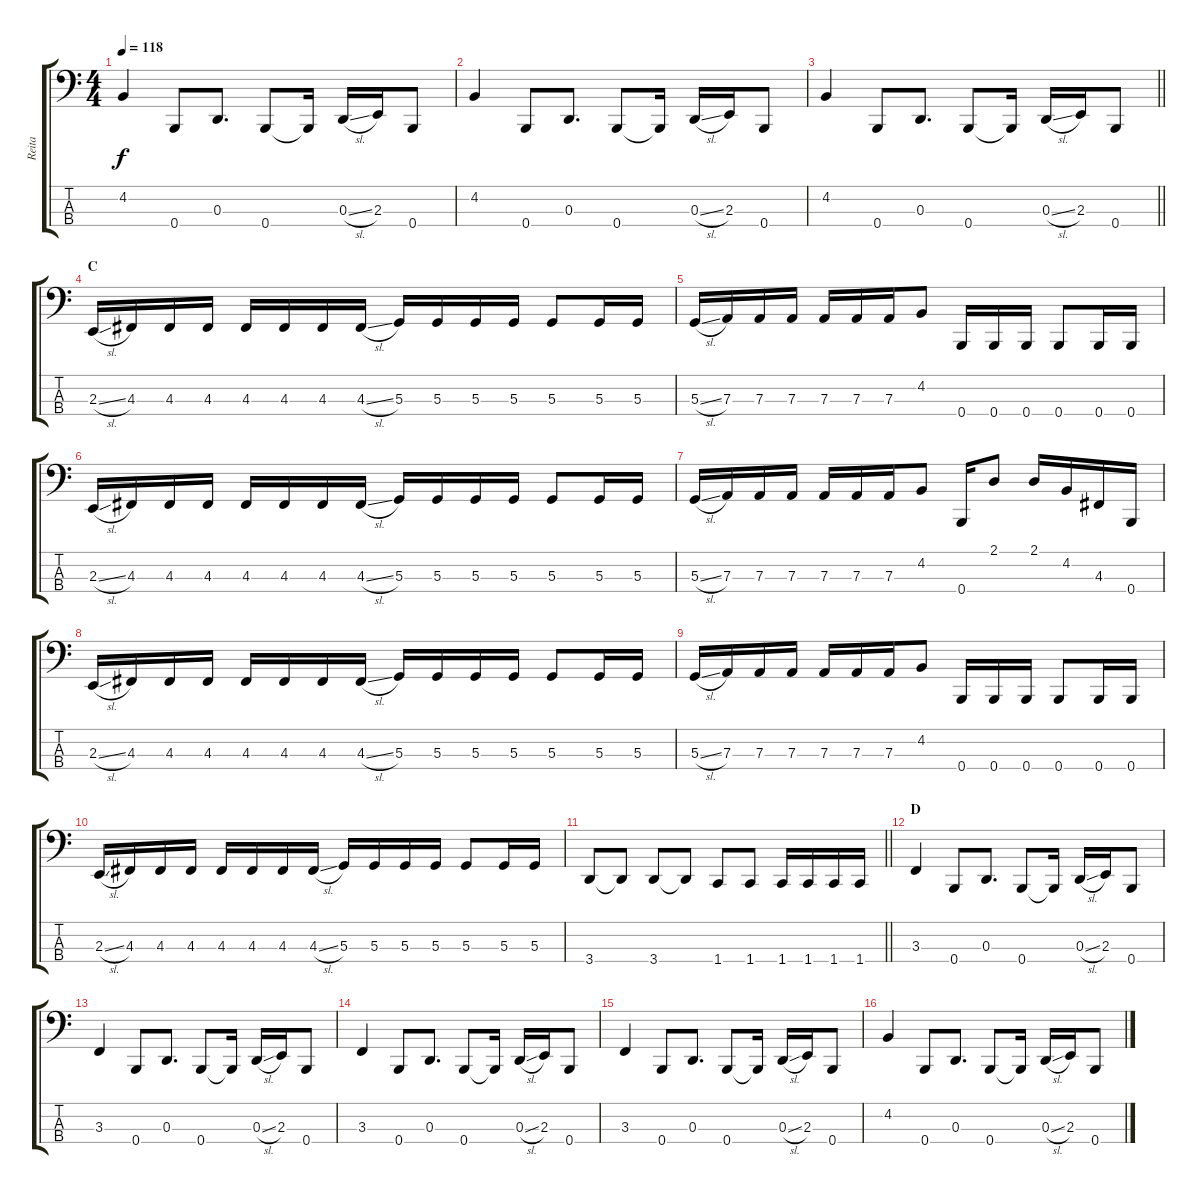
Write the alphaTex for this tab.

\track ("Reita" "Reita") {instrument electricbassfinger}
\staff {score tabs}
\tuning (C2 G1 D1 B0) {hide}
\ts (4 4)
\tempo 118
\clef f4
\ks c
4.2.4{dy f} 0.4.8 0.3.8{d} 0.4.8 0.4{t}.16 0.3{sl}.16 2.3.16 0.4.8 |
4.2.4 0.4.8 0.3.8{d} 0.4.8 0.4{t}.16 0.3{sl}.16 2.3.16 0.4.8 |
\barLineRight lightlight
4.2.4 0.4.8 0.3.8{d} 0.4.8 0.4{t}.16 0.3{sl}.16 2.3.16 0.4.8 |
\section ("" "C")
2.3{sl}.16 4.3.16 4.3.16 4.3.16 4.3.16 4.3.16 4.3.16 4.3{sl}.16 5.3.16 5.3.16 5.3.16 5.3.16 5.3.8 5.3.16 5.3.16 |
5.3{sl}.16 7.3.16 7.3.16 7.3.16 7.3.16 7.3.16 7.3.16 4.2.8 0.4.16 0.4.16 0.4.16 0.4.8 0.4.16 0.4.16 |
2.3{sl}.16 4.3.16 4.3.16 4.3.16 4.3.16 4.3.16 4.3.16 4.3{sl}.16 5.3.16 5.3.16 5.3.16 5.3.16 5.3.8 5.3.16 5.3.16 |
5.3{sl}.16 7.3.16 7.3.16 7.3.16 7.3.16 7.3.16 7.3.16 4.2.8 0.4.16 2.1.8 2.1.16 4.2.16 4.3.16 0.4.16 |
2.3{sl}.16 4.3.16 4.3.16 4.3.16 4.3.16 4.3.16 4.3.16 4.3{sl}.16 5.3.16 5.3.16 5.3.16 5.3.16 5.3.8 5.3.16 5.3.16 |
5.3{sl}.16 7.3.16 7.3.16 7.3.16 7.3.16 7.3.16 7.3.16 4.2.8 0.4.16 0.4.16 0.4.16 0.4.8 0.4.16 0.4.16 |
2.3{sl}.16 4.3.16 4.3.16 4.3.16 4.3.16 4.3.16 4.3.16 4.3{sl}.16 5.3.16 5.3.16 5.3.16 5.3.16 5.3.8 5.3.16 5.3.16 |
\barLineRight lightlight
3.4.8 3.4{t}.8 3.4.8 3.4{t}.8 1.4.8 1.4.8 1.4.16 1.4.16 1.4.16 1.4.16 |
\section ("" "D")
3.3.4 0.4.8 0.3.8{d} 0.4.8 0.4{t}.16 0.3{sl}.16 2.3.16 0.4.8 |
3.3.4 0.4.8 0.3.8{d} 0.4.8 0.4{t}.16 0.3{sl}.16 2.3.16 0.4.8 |
3.3.4 0.4.8 0.3.8{d} 0.4.8 0.4{t}.16 0.3{sl}.16 2.3.16 0.4.8 |
3.3.4 0.4.8 0.3.8{d} 0.4.8 0.4{t}.16 0.3{sl}.16 2.3.16 0.4.8 |
4.2.4 0.4.8 0.3.8{d} 0.4.8 0.4{t}.16 0.3{sl}.16 2.3.16 0.4.8
